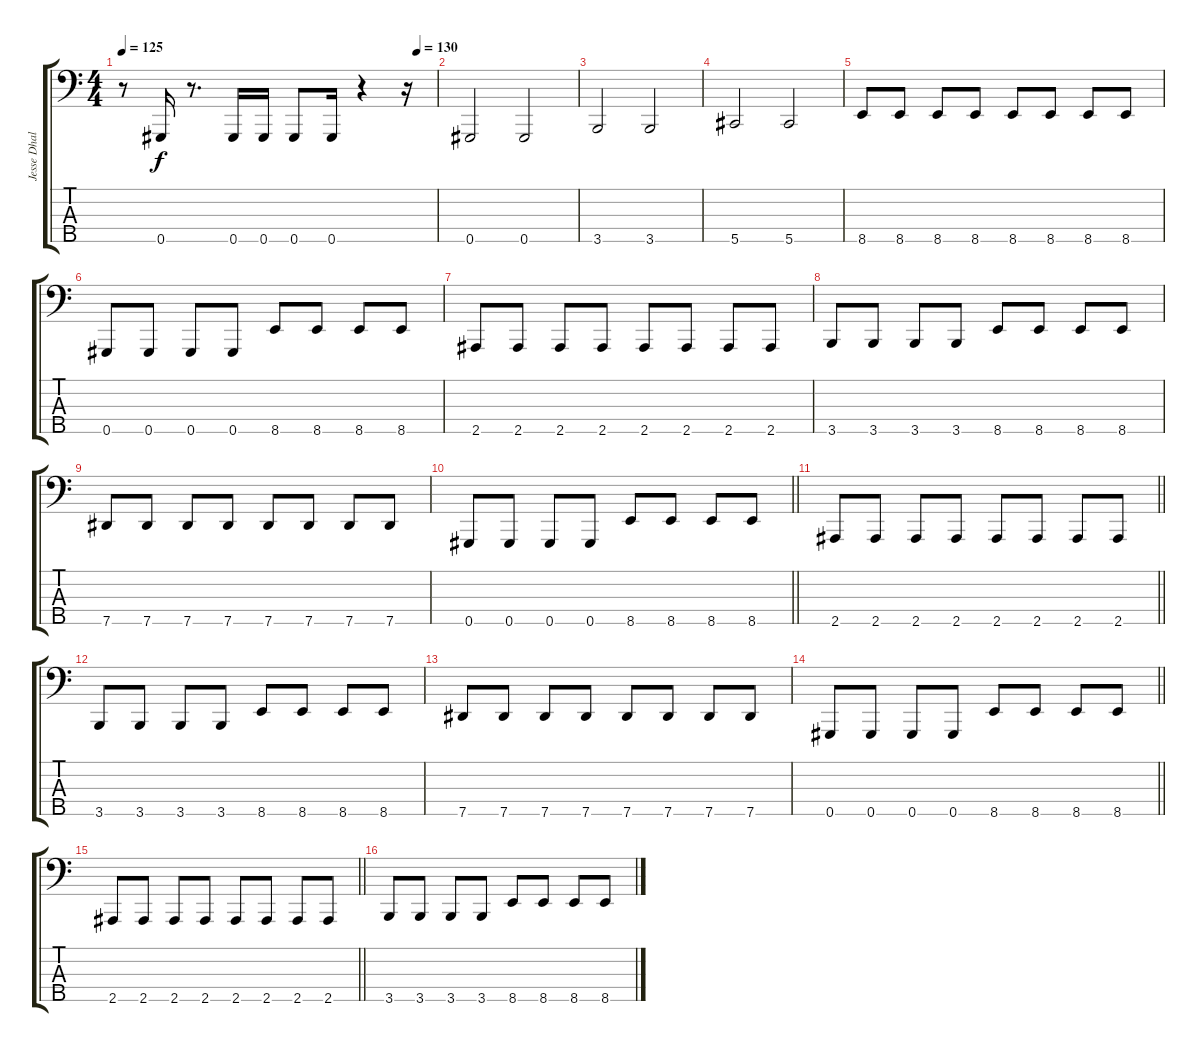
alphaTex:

\track ("Jesse Dhaliwal" "Jesse Dhal") {instrument electricbasspick}
\staff {score tabs}
\tuning (Gb2 Db2 Ab1 Eb1 Ab0) {hide}
\ts (4 4)
\tempo 125
\tempo (130 0.9375)
\clef f4
\ks c
r.8{dy f} 0.5.16 r.8{d} 0.5.16 0.5.16 0.5.8 0.5.16 r.4 r.16 |
0.5.2 0.5.2 |
3.5.2 3.5.2 |
5.5.2 5.5.2 |
8.5.8 8.5.8 8.5.8 8.5.8 8.5.8 8.5.8 8.5.8 8.5.8 |
0.5.8 0.5.8 0.5.8 0.5.8 8.5.8 8.5.8 8.5.8 8.5.8 |
2.5.8 2.5.8 2.5.8 2.5.8 2.5.8 2.5.8 2.5.8 2.5.8 |
3.5.8 3.5.8 3.5.8 3.5.8 8.5.8 8.5.8 8.5.8 8.5.8 |
7.5.8 7.5.8 7.5.8 7.5.8 7.5.8 7.5.8 7.5.8 7.5.8 |
\barLineRight lightlight
0.5.8 0.5.8 0.5.8 0.5.8 8.5.8 8.5.8 8.5.8 8.5.8 |
\barLineRight lightlight
2.5.8 2.5.8 2.5.8 2.5.8 2.5.8 2.5.8 2.5.8 2.5.8 |
3.5.8 3.5.8 3.5.8 3.5.8 8.5.8 8.5.8 8.5.8 8.5.8 |
7.5.8 7.5.8 7.5.8 7.5.8 7.5.8 7.5.8 7.5.8 7.5.8 |
\barLineRight lightlight
0.5.8 0.5.8 0.5.8 0.5.8 8.5.8 8.5.8 8.5.8 8.5.8 |
\barLineRight lightlight
2.5.8 2.5.8 2.5.8 2.5.8 2.5.8 2.5.8 2.5.8 2.5.8 |
3.5.8 3.5.8 3.5.8 3.5.8 8.5.8 8.5.8 8.5.8 8.5.8
